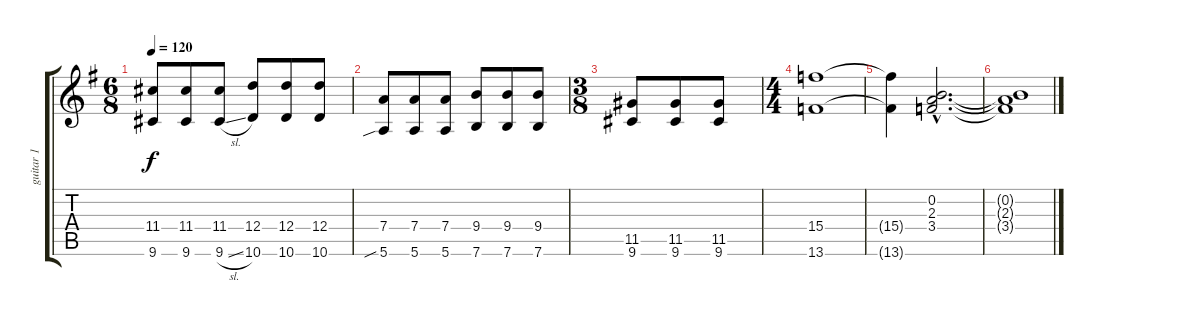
\track ("guitar 1" "guitar 1") {instrument overdrivenguitar}
\staff {score tabs}
\tuning (E4 B3 G3 D3 A2 E2) {hide}
\ts (6 8)
\tempo 120
\clef g2
\ks g
(11.4 9.6).8{dy f} (11.4 9.6).8 (11.4 9.6{sl}).8 (12.4 10.6).8 (12.4 10.6).8 (12.4 10.6).8 |
(7.4 5.6{sib}).8 (7.4 5.6).8 (7.4 5.6).8 (9.4 7.6).8 (9.4 7.6).8 (9.4 7.6).8 |
\ts (3 8)
(11.5 9.6).8 (11.5 9.6).8 (11.5 9.6).8 |
\ts (4 4)
(15.4 13.6).1 |
(15.4{t} 13.6{t}).4 (0.2{hac} 2.3{hac} 3.4{hac}).2{d} |
(0.2{t} 2.3{t} 3.4{t}).1
